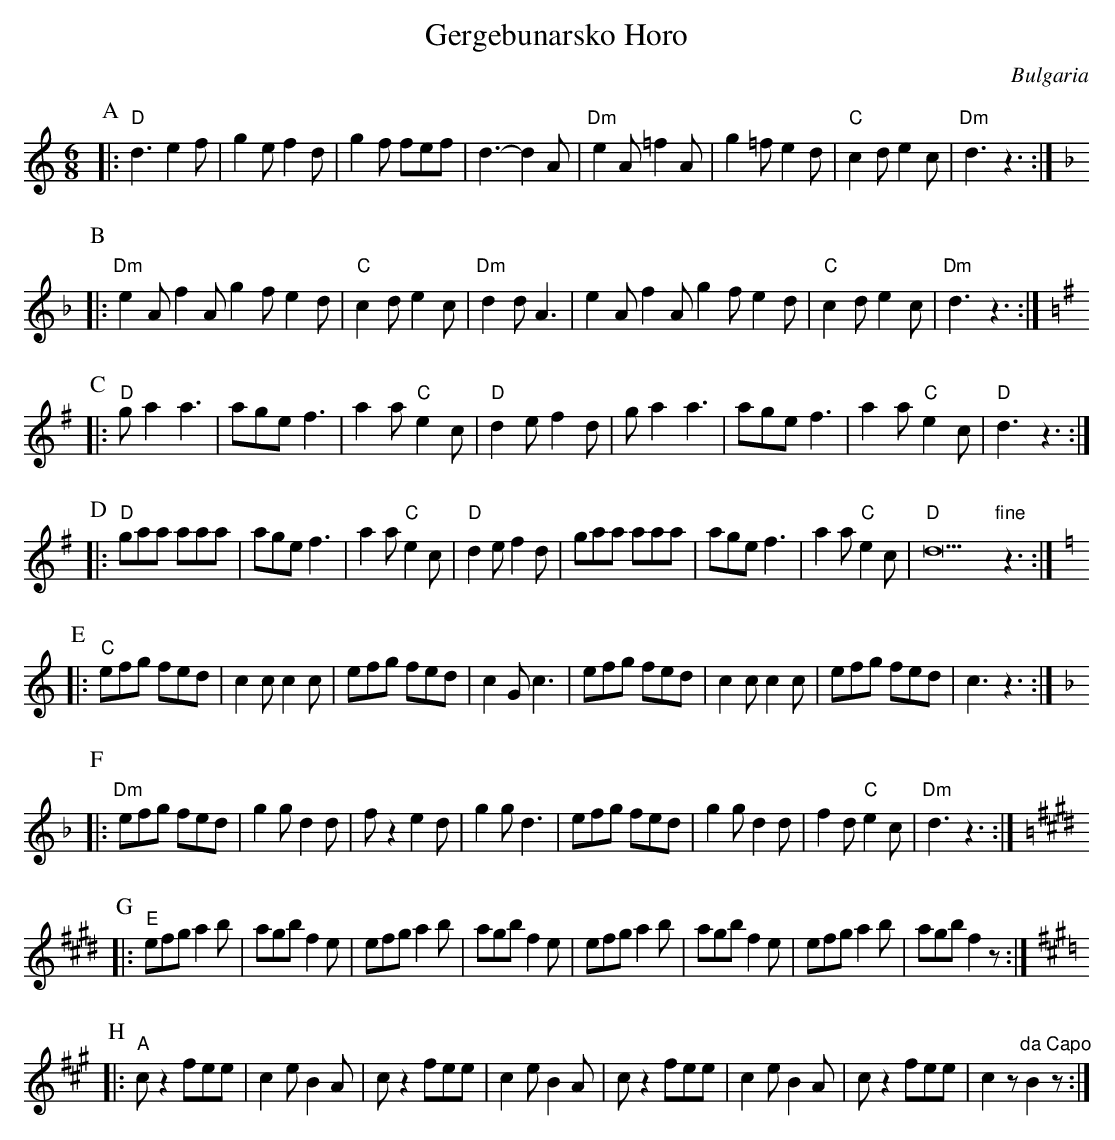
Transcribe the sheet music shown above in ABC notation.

X:1
T: Gergebunarsko Horo
O: Bulgaria
M: 6/8
L: 1/8
K: DDor
P: A
|: "D"d3 e2f | g2e f2d | g2f fef | d3- d2A | "Dm"e2A =f2A | g2=f e2d | "C"c2d e2c | "Dm"d3 z3 :| [K:Dm]
P: B
|: "Dm"e2A f2A g2f e2d | "C"c2d e2c | "Dm"d2d A3 | e2A f2A g2f e2d | "C"c2d e2c | "Dm"d3 z3 :| [K:DMix]
P: C
|: "D"ga2 a3 | age f3 | a2a "C"e2c | "D"d2e f2d | ga2 a3 | age f3 | a2a "C"e2c | "D"d3 z3 :|
P: D
|: "D"gaa aaa | age f3 | a2a "C"e2c | "D"d2e f2d | gaa aaa | age f3 | a2a "C"e2c | "D"d23 "fine"z3 :| [K:C]
P: E
|: "C"efg fed | c2c c2c | efg fed | c2G c3 | efg fed | c2c c2c | efg fed | c3 z3 :| [K:Dm]
P: F
|: "Dm"efg fed | g2g d2d | fz2 e2d | g2g d3 | efg fed | g2g d2d | f2d "C"e2c | "Dm"d3 z3 :| [K:E]
P: G
|: "E"efg a2b | agb f2e | efg a2b | agb f2e | efg a2b | agb f2e | efg a2b | agb f2z :| [K:A]
P: H
|: "A"cz2 fee | c2e B2A | cz2 fee | c2e B2A | cz2 fee | c2e B2A | cz2 fee | c2z "da Capo"B2z :|
